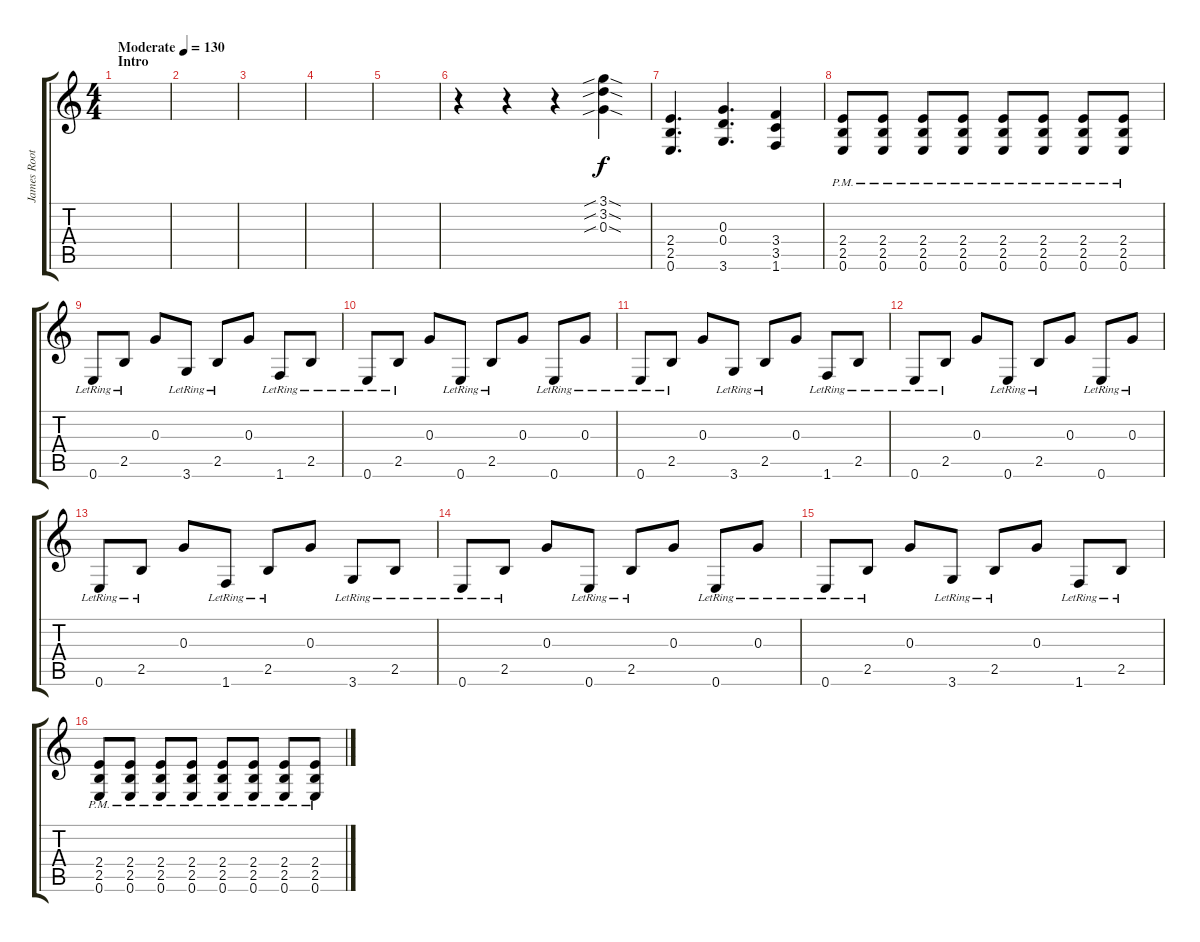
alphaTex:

\track ("James Root" "James Root") {instrument overdrivenguitar}
\staff {score tabs}
\tuning (E4 B3 G3 D3 A2 E2) {hide}
\ts (4 4)
\section ("" "Intro")
\tempo (130 "Moderate")
\clef g2
\ks c
|
|
|
|
|
r.4 r.4 r.4 (3.1{sib sod} 3.2{sib sod} 0.3{sib sod}).4 |
(2.4 2.5 0.6).4{d} (0.3 0.4 3.6).4{d} (3.4 3.5 1.6).4 |
(2.4{pm} 2.5{pm} 0.6{pm}).8 (2.4{pm} 2.5{pm} 0.6{pm}).8 (2.4{pm} 2.5{pm} 0.6{pm}).8 (2.4{pm} 2.5{pm} 0.6{pm}).8 (2.4{pm} 2.5{pm} 0.6{pm}).8 (2.4{pm} 2.5{pm} 0.6{pm}).8 (2.4{pm} 2.5{pm} 0.6{pm}).8 (2.4{pm} 2.5{pm} 0.6{pm}).8 |
0.6{lr}.8 2.5{lr}.8 0.3.8 3.6{lr}.8 2.5{lr}.8 0.3.8 1.6{lr}.8 2.5{lr}.8 |
0.6{lr}.8 2.5{lr}.8 0.3.8 0.6{lr}.8 2.5{lr}.8 0.3.8 0.6{lr}.8 0.3{lr}.8 |
0.6{lr}.8 2.5{lr}.8 0.3.8 3.6{lr}.8 2.5{lr}.8 0.3.8 1.6{lr}.8 2.5{lr}.8 |
0.6{lr}.8 2.5{lr}.8 0.3.8 0.6{lr}.8 2.5{lr}.8 0.3.8 0.6{lr}.8 0.3{lr}.8 |
0.6{lr}.8 2.5{lr}.8 0.3.8 1.6{lr}.8 2.5{lr}.8 0.3.8 3.6{lr}.8 2.5{lr}.8 |
0.6{lr}.8 2.5{lr}.8 0.3.8 0.6{lr}.8 2.5{lr}.8 0.3.8 0.6{lr}.8 0.3{lr}.8 |
0.6{lr}.8 2.5{lr}.8 0.3.8 3.6{lr}.8 2.5{lr}.8 0.3.8 1.6{lr}.8 2.5{lr}.8 |
(2.4{pm} 2.5{pm} 0.6{pm}).8 (2.4{pm} 2.5{pm} 0.6{pm}).8 (2.4{pm} 2.5{pm} 0.6{pm}).8 (2.4{pm} 2.5{pm} 0.6{pm}).8 (2.4{pm} 2.5{pm} 0.6{pm}).8 (2.4{pm} 2.5{pm} 0.6{pm}).8 (2.4{pm} 2.5{pm} 0.6{pm}).8 (2.4{pm} 2.5{pm} 0.6{pm}).8
